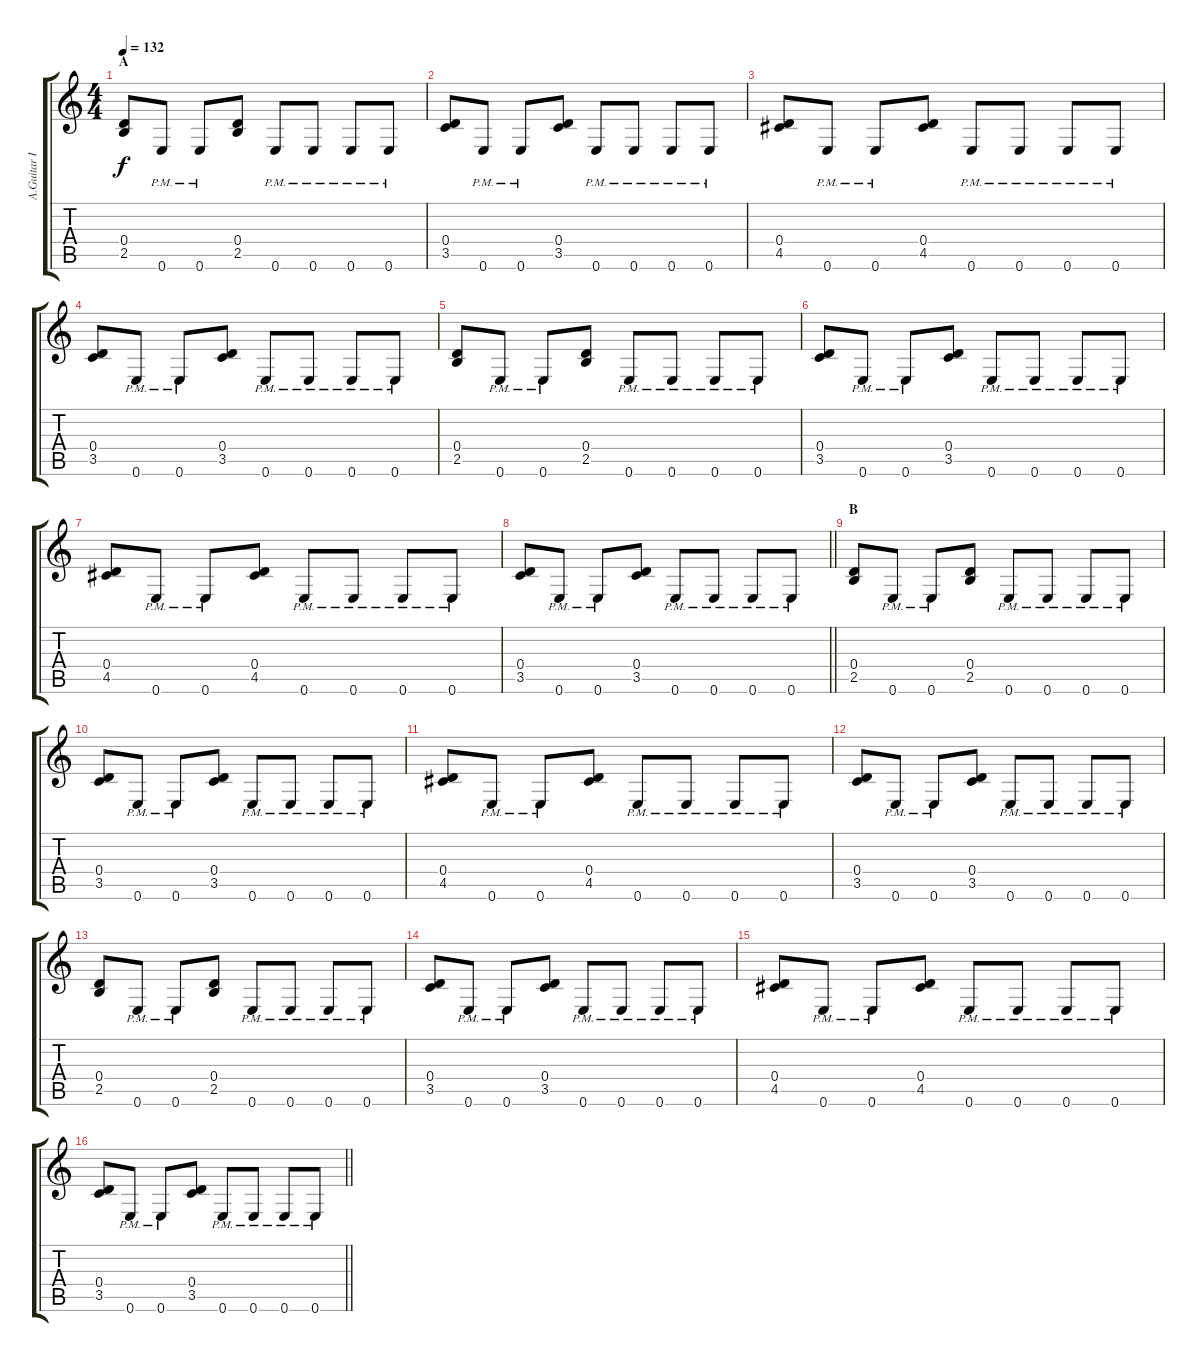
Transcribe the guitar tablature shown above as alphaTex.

\track ("A.Guitar I" "A.Guitar I") {instrument acousticguitarsteel}
\staff {score tabs}
\tuning (E4 B3 G3 D3 A2 E2) {hide}
\ts (4 4)
\section ("" "A")
\tempo 132
\clef g2
\ks c
(0.4 2.5).8{dy f} 0.6{pm}.8 0.6{pm}.8 (0.4 2.5).8 0.6{pm}.8 0.6{pm}.8 0.6{pm}.8 0.6{pm}.8 |
(0.4 3.5).8 0.6{pm}.8 0.6{pm}.8 (0.4 3.5).8 0.6{pm}.8 0.6{pm}.8 0.6{pm}.8 0.6{pm}.8 |
(0.4 4.5).8 0.6{pm}.8 0.6{pm}.8 (0.4 4.5).8 0.6{pm}.8 0.6{pm}.8 0.6{pm}.8 0.6{pm}.8 |
(0.4 3.5).8 0.6{pm}.8 0.6{pm}.8 (0.4 3.5).8 0.6{pm}.8 0.6{pm}.8 0.6{pm}.8 0.6{pm}.8 |
(0.4 2.5).8 0.6{pm}.8 0.6{pm}.8 (0.4 2.5).8 0.6{pm}.8 0.6{pm}.8 0.6{pm}.8 0.6{pm}.8 |
(0.4 3.5).8 0.6{pm}.8 0.6{pm}.8 (0.4 3.5).8 0.6{pm}.8 0.6{pm}.8 0.6{pm}.8 0.6{pm}.8 |
(0.4 4.5).8 0.6{pm}.8 0.6{pm}.8 (0.4 4.5).8 0.6{pm}.8 0.6{pm}.8 0.6{pm}.8 0.6{pm}.8 |
\barLineRight lightlight
(0.4 3.5).8 0.6{pm}.8 0.6{pm}.8 (0.4 3.5).8 0.6{pm}.8 0.6{pm}.8 0.6{pm}.8 0.6{pm}.8 |
\section ("" "B")
(0.4 2.5).8 0.6{pm}.8 0.6{pm}.8 (0.4 2.5).8 0.6{pm}.8 0.6{pm}.8 0.6{pm}.8 0.6{pm}.8 |
(0.4 3.5).8 0.6{pm}.8 0.6{pm}.8 (0.4 3.5).8 0.6{pm}.8 0.6{pm}.8 0.6{pm}.8 0.6{pm}.8 |
(0.4 4.5).8 0.6{pm}.8 0.6{pm}.8 (0.4 4.5).8 0.6{pm}.8 0.6{pm}.8 0.6{pm}.8 0.6{pm}.8 |
(0.4 3.5).8 0.6{pm}.8 0.6{pm}.8 (0.4 3.5).8 0.6{pm}.8 0.6{pm}.8 0.6{pm}.8 0.6{pm}.8 |
(0.4 2.5).8 0.6{pm}.8 0.6{pm}.8 (0.4 2.5).8 0.6{pm}.8 0.6{pm}.8 0.6{pm}.8 0.6{pm}.8 |
(0.4 3.5).8 0.6{pm}.8 0.6{pm}.8 (0.4 3.5).8 0.6{pm}.8 0.6{pm}.8 0.6{pm}.8 0.6{pm}.8 |
(0.4 4.5).8 0.6{pm}.8 0.6{pm}.8 (0.4 4.5).8 0.6{pm}.8 0.6{pm}.8 0.6{pm}.8 0.6{pm}.8 |
\barLineRight lightlight
(0.4 3.5).8 0.6{pm}.8 0.6{pm}.8 (0.4 3.5).8 0.6{pm}.8 0.6{pm}.8 0.6{pm}.8 0.6{pm}.8
